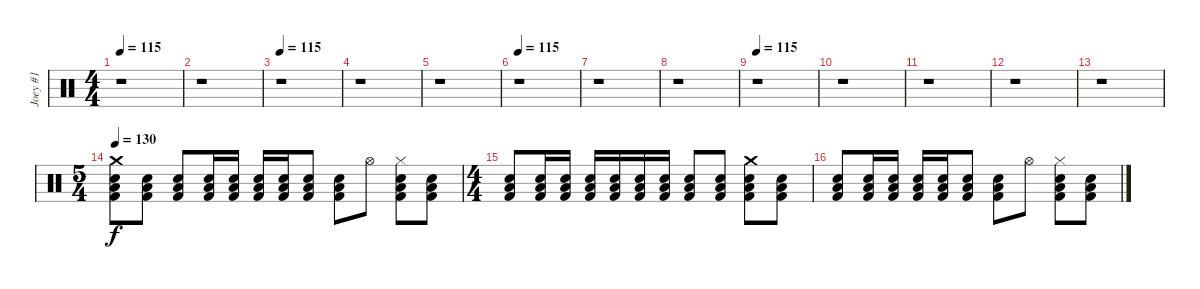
\track ("Joey #1" "Joey #1") {instrument percussion}
\staff {score}
\articulation defaults
\ts (4 4)
\tempo 115
\clef neutral
\ks c
r.1{dy f} |
r.1 |
\tempo 115
r.1 |
r.1 |
r.1 |
\tempo 115
r.1 |
r.1 |
r.1 |
\tempo 115
r.1 |
r.1 |
r.1 |
r.1 |
r.1 |
\ts (5 4)
\tempo 130
("Crash medium (hit)" "Low Floor Tom (hit)" "Electric Snare (hit)" "Kick (hit) 2").8 ("Low Floor Tom (hit)" "Electric Snare (hit)" "Kick (hit) 2").8 ("Low Floor Tom (hit)" "Electric Snare (hit)" "Kick (hit) 2").8 ("Low Floor Tom (hit)" "Electric Snare (hit)" "Kick (hit) 2").16 ("Low Floor Tom (hit)" "Electric Snare (hit)" "Kick (hit) 2").16 ("Low Floor Tom (hit)" "Electric Snare (hit)" "Kick (hit) 2").16 ("Low Floor Tom (hit)" "Electric Snare (hit)" "Kick (hit) 2").16 ("Low Floor Tom (hit)" "Electric Snare (hit)" "Kick (hit) 2").8 ("Low Floor Tom (hit)" "Electric Snare (hit)" "Kick (hit) 2").8 "Hi-Hat (open)".8 ("Hi-Hat (closed)" "Low Floor Tom (hit)" "Electric Snare (hit)" "Kick (hit) 2").8 ("Low Floor Tom (hit)" "Electric Snare (hit)" "Kick (hit) 2").8 |
\ts (4 4)
("Low Floor Tom (hit)" "Electric Snare (hit)" "Kick (hit) 2").8 ("Low Floor Tom (hit)" "Electric Snare (hit)" "Kick (hit) 2").16 ("Low Floor Tom (hit)" "Electric Snare (hit)" "Kick (hit) 2").16 ("Low Floor Tom (hit)" "Electric Snare (hit)" "Kick (hit) 2").16 ("Low Floor Tom (hit)" "Electric Snare (hit)" "Kick (hit) 2").16 ("Low Floor Tom (hit)" "Electric Snare (hit)" "Kick (hit) 2").16 ("Low Floor Tom (hit)" "Electric Snare (hit)" "Kick (hit) 2").16 ("Low Floor Tom (hit)" "Electric Snare (hit)" "Kick (hit) 2").8 ("Low Floor Tom (hit)" "Electric Snare (hit)" "Kick (hit) 2").8 ("Crash medium (hit)" "Low Floor Tom (hit)" "Electric Snare (hit)" "Kick (hit) 2").8 ("Low Floor Tom (hit)" "Electric Snare (hit)" "Kick (hit) 2").8 |
("Low Floor Tom (hit)" "Electric Snare (hit)" "Kick (hit) 2").8 ("Low Floor Tom (hit)" "Electric Snare (hit)" "Kick (hit) 2").16 ("Low Floor Tom (hit)" "Electric Snare (hit)" "Kick (hit) 2").16 ("Low Floor Tom (hit)" "Electric Snare (hit)" "Kick (hit) 2").16 ("Low Floor Tom (hit)" "Electric Snare (hit)" "Kick (hit) 2").16 ("Low Floor Tom (hit)" "Electric Snare (hit)" "Kick (hit) 2").8 ("Low Floor Tom (hit)" "Electric Snare (hit)" "Kick (hit) 2").8 "Hi-Hat (open)".8 ("Hi-Hat (closed)" "Low Floor Tom (hit)" "Electric Snare (hit)" "Kick (hit) 2").8 ("Low Floor Tom (hit)" "Electric Snare (hit)" "Kick (hit) 2").8
